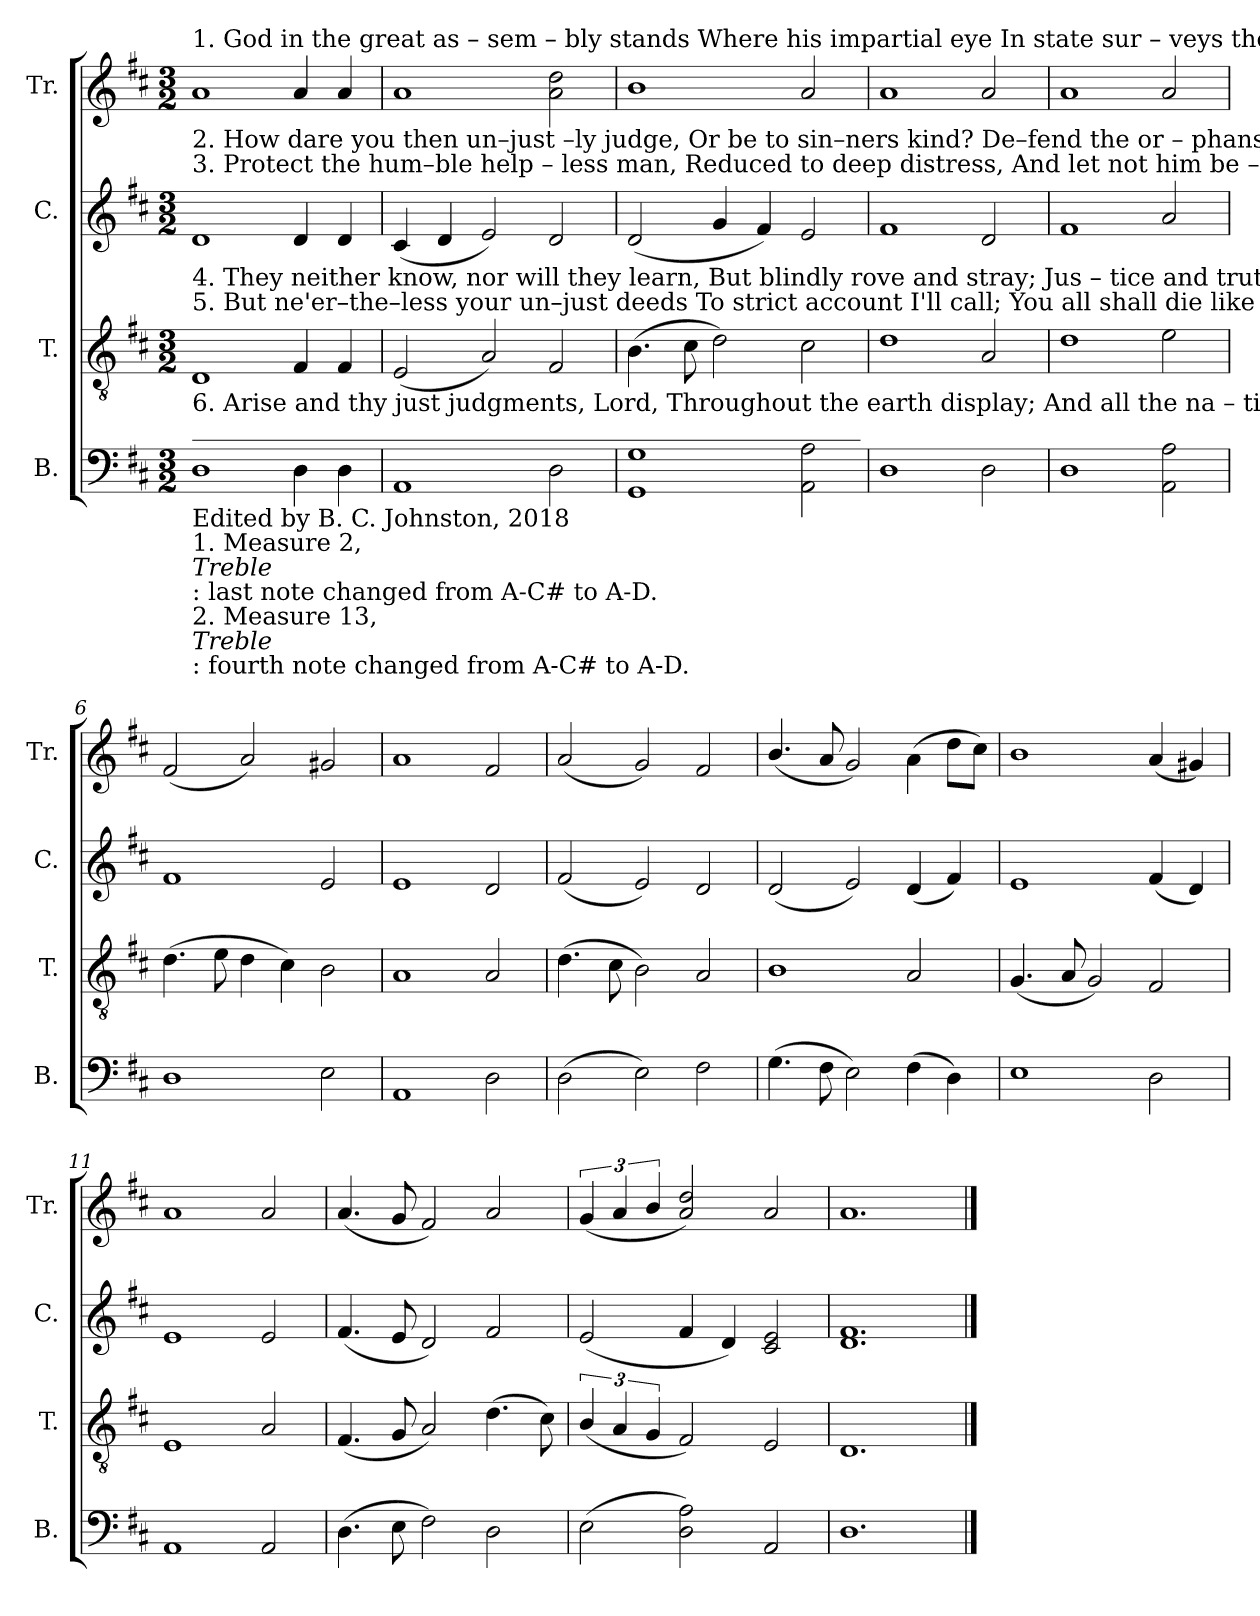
**kern	**kern	**kern	**kern
*part4	*part3	*part2	*part1
*staff4	*staff3	*staff2	*staff1
*I"B.	*I"T.	*I"C.	*I"Tr.
*I'B.	*I'T.	*I'C.	*I'Tr.
*clefF4	*clefGv2	*clefG2	*clefG2
*k[f#c#]	*k[f#c#]	*k[f#c#]	*k[f#c#]
*M3/2	*M3/2	*M3/2	*M3/2
*MM120	*MM120	*MM120	*MM120
=1	=1	=1	=1
!	!	!	!LO:TX:a:t=1. God in the great as – sem – bly stands Where  his  impartial  eye    In  state      sur – veys       the         earth    –    ly     gods, And does      their     judg   –  ments  try.
!	!	!	!LO:TX:b:t=2. How dare you then un–just –ly  judge,  Or  be to  sin–ners  kind?    De–fend      the   or    –    phans      and           the   poor,  Let   such     your     jus      –     tice  find.
!	!	!LO:TX:a:t=3. Protect the hum–ble help – less man,  Reduced  to  deep  distress,  And  let       not  him         be   –   come          a      prey  To   such         as       would      op – press.	!
!	!	!LO:TX:b:t=4. They neither know, nor will they learn, But blindly rove and stray; Jus – tice     and  truth,      the      world's    great props, Through  all   the      land         de  –  cay.	!
!	!LO:TX:a:t=5. But ne'er–the–less your un–just deeds  To  strict  account  I'll  call;   You all    shall  die            like        com   –   mon  men,  Like  o    –    ther      ty      –      rants  fall.	!	!
!	!LO:TX:b:t=6. Arise and thy just judgments, Lord,  Throughout the earth display; And all      the   na     –     tions       of            the world   Shall own      thy      right   –    eous sway.	!	!
!LO:TX:a:t=_______________________________________________________	!	!	!
!LO:TX:b:t=Edited by B. C. Johnston, 2018	!	!	!
!LO:TX:b:t=1. Measure 2,	!	!	!
!LO:TX:b:i:t=Treble	!	!	!
!LO:TX:b:t=&colon; last note changed from A-C# to A-D.	!	!	!
!LO:TX:b:t=2. Measure 13,	!	!	!
!LO:TX:b:i:t=Treble	!	!	!
!LO:TX:b:t=&colon; fourth note changed from A-C# to A-D.	!	!	!
1D!	1D!	1d!	1a!
4D!\	4F#!/	4d!/	4a!/
4D!\	4F#!/	4d!/	4a!/
=2	=2	=2	=2
1AA!	(2E!/	(4c#!/	1a!
.	.	4d!/	.
.	2A!/)	2e!/)	.
2D!\	2F#!/	2d!/	2a!\ 2dd!\
=3	=3	=3	=3
1GG! 1G!	(4.B!\	(2d!/	1b!
.	8c#!\	.	.
.	2d!\)	4g!/	.
.	.	4f#!/)	.
2AA!\ 2A!\	2c#!\	2e!/	2a!/
=4	=4	=4	=4
1D!	1d!	1f#!	1a!
2D!\	2A!/	2d!/	2a!/
=5	=5	=5	=5
1D!	1d!	1f#!	1a!
2AA!\ 2A!\	2e!\	2a!/	2a!/
=6	=6	=6	=6
1D!	(4.d!\	1f#!	(2f#!/
.	8e!\	.	.
.	4d!\	.	2a!/)
.	4c#!\)	.	.
2E!\	2B!\	2e!/	2g#X!/
=7	=7	=7	=7
1AA!	1A!	1e!	1a!
2D!\	2A!/	2d!/	2f#!/
=8	=8	=8	=8
(2D!\	(4.d!\	(2f#!/	(2a!/
.	8c#!\	.	.
2E!\)	2B!\)	2e!/)	2g!/)
2F#!\	2A!/	2d!/	2f#!/
=9	=9	=9	=9
(4.G!\	1B!	(2d!/	(4.b!/
8F#!\	.	.	8a!/
2E!\)	.	2e!/)	2g!/)
(4F#!\	2A!/	(4d!/	(4a!\
4D!\)	.	4f#!/)	8dd!\L
.	.	.	8cc#!\J)
=10	=10	=10	=10
1E!	(4.G!/	1e!	1b!
.	8A!/	.	.
.	2G!/)	.	.
2D!\	2F#!/	(4f#!/	(4a!/
.	.	4d!/)	4g#X!/)
=11	=11	=11	=11
1AA!	1E!	1e!	1a!
2AA!/	2A!/	2e!/	2a!/
=12	=12	=12	=12
(4.D!\	(4.F#!/	(4.f#!/	(4.a!/
8E!\	8G!/	8e!/	8g!/
2F#!\)	2A!/)	2d!/)	2f#!/)
2D!\	(4.d!\	2f#!/	2a!/
.	8c#!\)	.	.
=13	=13	=13	=13
(2E!\	(6B!/	(2e!/	(6g!/
.	6A!/	.	6a!/
.	6G!/	.	6b!/
2D!\ 2A!\)	2F#!/)	4f#!/	2a!/ 2dd!/)
.	.	4d!/)	.
2AA!/	2E!/	2c#!/ 2e!/	2a!/
=14	=14	=14	=14
1.D!	1.D!	1.d! 1.f#!	1.a!
==	==	==	==
*-	*-	*-	*-
